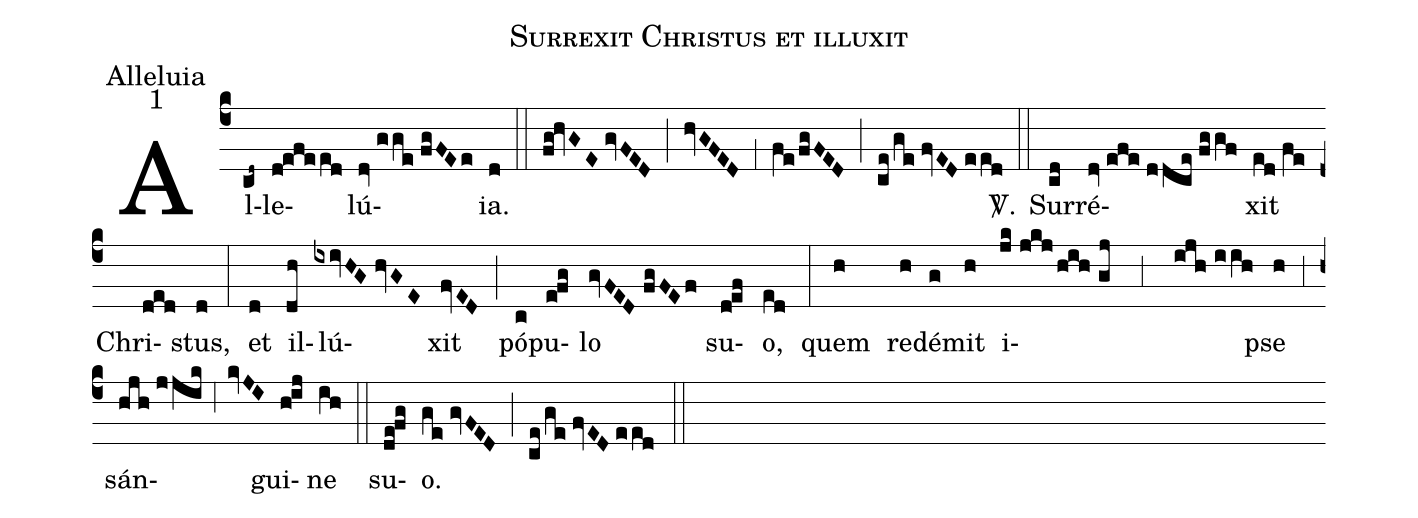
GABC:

name:Surrexit Christus et illuxit;
office-part:Alleluia;
mode:1;
%%
(c4) Al(cd~)le(d!efeed)lú(dv//gge//fgFEe)ia.(d) (::) (fg!hvGE//gvFED) (;) (hvGFED) (;1) (fe/fgFED) (;) (ce/ge//fvED//eed) <sp>V/</sp>.(::) Sur(cd)ré(dv//efe//ddce//fggf)xit(ed//fe) Chri(ded)stus,(d) (:) et(d) il(dh)lú(ixivHG//hvGE)xit(fvED) (;) pó(c)pu(e!fg)lo(gvFED//fgFEf) su(d!ef)o,(ed) (:) quem(h) re(h)dé(g)mit(h) i(jk//jkj/hih//gj;3ijh//iih)pse(h) (;3) sán(hjh//jjik;6kvJI)gui(h!ij)ne(ih) (::) su(de!fg)o.(ge//gvFED) (;) (ce/ge//fvED//eed) (::)
